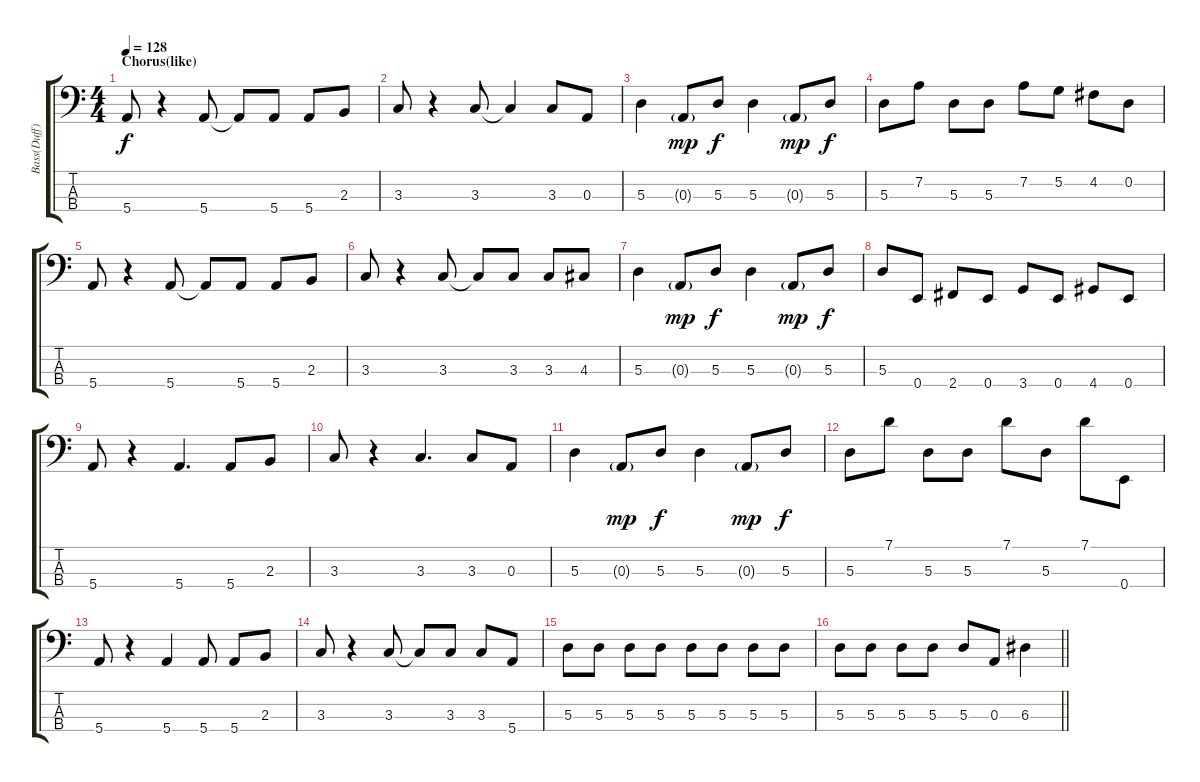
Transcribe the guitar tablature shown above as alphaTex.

\track ("Bass(Duff)" "Bass(Duff)") {instrument electricbassfinger}
\staff {score tabs}
\tuning (G2 D2 A1 E1) {hide}
\ts (4 4)
\section ("" "Chorus(like)")
\tempo 128
\clef f4
\ks c
5.4.8{dy f} r.4 5.4.8 5.4{t}.8 5.4.8 5.4.8 2.3.8 |
3.3.8 r.4 3.3.8 3.3{t}.4 3.3.8 0.3.8 |
5.3.4 0.3{g}.8{dy mp} 5.3.8{dy f} 5.3.4 0.3{g}.8{dy mp} 5.3.8{dy f} |
5.3.8 7.2.8 5.3.8 5.3.8 7.2.8 5.2.8 4.2.8 0.2.8 |
5.4.8 r.4 5.4.8 5.4{t}.8 5.4.8 5.4.8 2.3.8 |
3.3.8 r.4 3.3.8 3.3{t}.8 3.3.8 3.3.8 4.3.8 |
5.3.4 0.3{g}.8{dy mp} 5.3.8{dy f} 5.3.4 0.3{g}.8{dy mp} 5.3.8{dy f} |
5.3.8 0.4.8 2.4.8 0.4.8 3.4.8 0.4.8 4.4.8 0.4.8 |
5.4.8 r.4 5.4.4{d} 5.4.8 2.3.8 |
3.3.8 r.4 3.3.4{d} 3.3.8 0.3.8 |
5.3.4 0.3{g}.8{dy mp} 5.3.8{dy f} 5.3.4 0.3{g}.8{dy mp} 5.3.8{dy f} |
5.3.8 7.1.8 5.3.8 5.3.8 7.1.8 5.3.8 7.1.8 0.4.8 |
5.4.8 r.4 5.4.4 5.4.8 5.4.8 2.3.8 |
3.3.8 r.4 3.3.8 3.3{t}.8 3.3.8 3.3.8 5.4.8 |
5.3.8 5.3.8 5.3.8 5.3.8 5.3.8 5.3.8 5.3.8 5.3.8 |
\barLineRight lightlight
5.3.8 5.3.8 5.3.8 5.3.8 5.3.8 0.3.8 6.3.4
